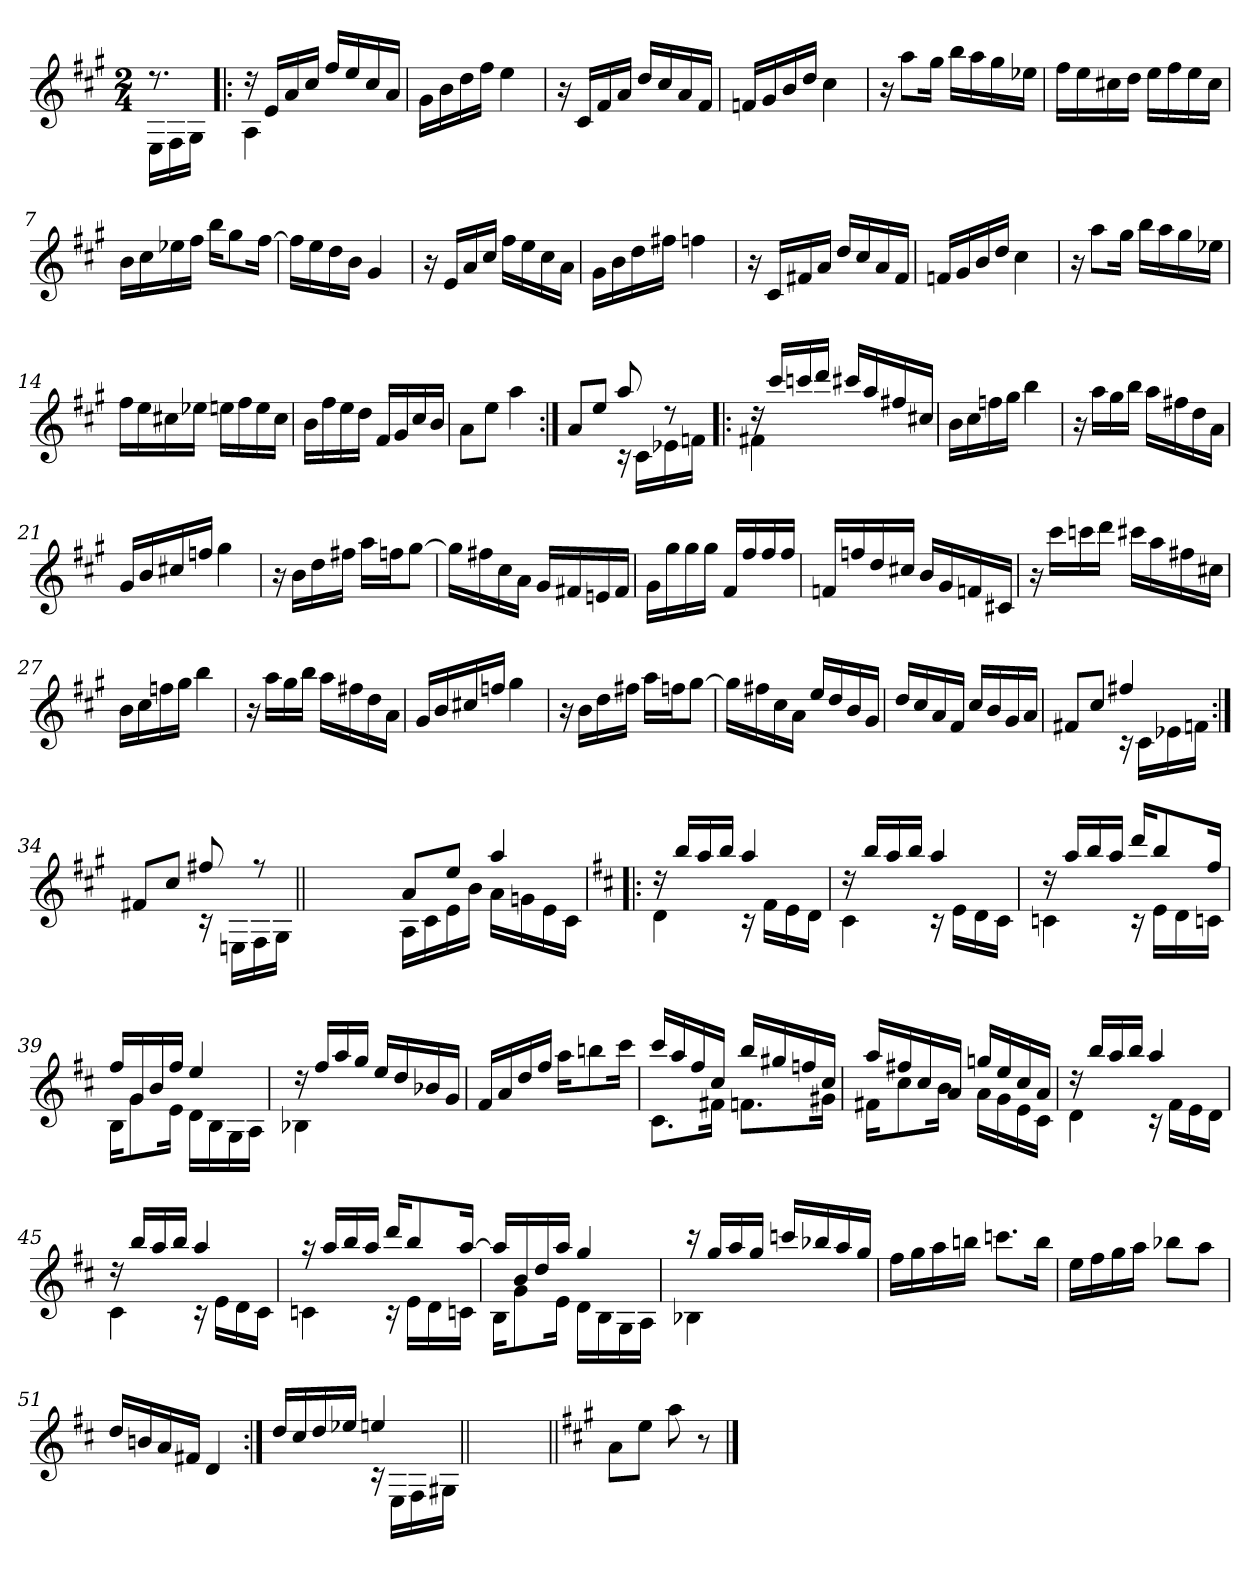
**kern
*part1
*staff1
*clefG2
*k[f#c#g#]
*A:
*M2/4
=
*^
8.rdd	16E\LL
.	16F#\
.	16G#\JJ
=1!|:	=1!|:
16rdd	4A\
16e/LL	.
16a/	.
16cc#/JJ	.
16ff#/LL	4ryy
16ee/	.
16cc#/	.
16a/JJ	.
*v	*v
=2
16g#\LL
16b\
16dd\
16ff#\JJ
4ee\
=3
16r
16c#/LL
16f#/
16a/JJ
16dd/LL
16cc#/
16a/
16f#/JJ
!!LO:LB:g=z
=4
16fn/LL
16g#/
16b/
16dd/JJ
4cc#\
=5
16r
8aa\L
16gg#\Jk
16bb\LL
16aa\
16gg#\
16ee-X\JJ
=6
16ff#\LL
16ee\
16cc#X\
16dd\JJ
16ee\LL
16ff#\
16ee\
16cc#\JJ
=7
16b\LL
16cc#\
16ee-X\
16ff#\JJ
16bb\KL
8gg#\
[>16ff#\Jk
!!LO:LB:g=z
=8
16ff#\LL]
16ee\
16dd\
16b\JJ
4g#/
=9
16r
16e/LL
16a/
16cc#/JJ
16ff#\LL
16ee\
16cc#\
16a\JJ
=10
16g#\LL
16b\
16dd\
16ff#X\JJ
4ffn\
=11
16r
16c#/LL
16f#X/
16a/JJ
16dd/LL
16cc#/
16a/
16f#/JJ
!!LO:LB:g=z
=12
16fn/LL
16g#/
16b/
16dd/JJ
4cc#\
=13
16r
8aa\L
16gg#\Jk
16bb\LL
16aa\
16gg#\
16ee-X\JJ
=14
16ff#\LL
16ee\
16cc#X\
16ee-X\JJ
16een\LL
16ff#\
16ee\
16cc#\JJ
=15
16b\LL
16ff#\
16ee\
16dd\JJ
16f#/LL
16g#/
16cc#/
16b/JJ
!!LO:LB:g=z
=16
8a\L
8ee\J
4aa\
=17:|!
*^
8a/L	4ryy
8ee/J	.
8aa/	16rc
.	16c#\LL
8rdd	16e-X\
.	16fn\JJ
=18!|:	=18!|:
16rdd	4f#X\
16ccc#/LL	.
16cccn/	.
16ddd/JJ	.
16ccc#X/LL	4ryy
16aa/	.
16ff#X/	.
16cc#X/JJ	.
*v	*v
=19
16b\LL
16cc#\
16ffn\
16gg#\JJ
4bb\
!!LO:LB:g=z
=20
16r
16aa\LL
16gg#\
16bb\JJ
16aa\LL
16ff#X\
16dd\
16a\JJ
=21
16g#/LL
16b/
16cc#X/
16ffn/JJ
4gg#\
=22
16r
16b\LL
16dd\
16ff#X\JJ
16aa\LL
16ffn\J
[>8gg#\J
=23
16gg#\LL]
16ff#X\
16cc#\
16a\JJ
16g#/LL
16f#X/
16en/
16f#/JJ
!!LO:LB:g=z
=24
16g#\LL
16gg#\
16gg#\
16gg#\JJ
16f#/LL
16ff#/
16ff#/
16ff#/JJ
=25
16fn/LL
16ffn/
16dd/
16cc#X/JJ
16b/LL
16g#/
16fn/
16c#X/JJ
=26
16r
16ccc#\LL
16cccn\
16ddd\JJ
16ccc#X\LL
16aa\
16ff#X\
16cc#X\JJ
=27
16b\LL
16cc#\
16ffn\
16gg#\JJ
4bb\
!!LO:LB:g=z
=28
16r
16aa\LL
16gg#\
16bb\JJ
16aa\LL
16ff#X\
16dd\
16a\JJ
=29
16g#/LL
16b/
16cc#X/
16ffn/JJ
4gg#\
=30
16r
16b\LL
16dd\
16ff#X\JJ
16aa\LL
16ffn\J
[>8gg#\J
=31
16gg#\LL]
16ff#X\
16cc#\
16a\JJ
16ee/LL
16dd/
16b/
16g#/JJ
!!LO:LB:g=z
=32
16dd/LL
16cc#/
16a/
16f#/JJ
16cc#/LL
16b/
16g#/
16a/JJ
=33
*^
8f#X/L	4ryy
8cc#/J	.
4ff#X/	16rc
.	16c#\LL
.	16e-X\
.	16fn\JJ
=34:|!	=34:|!
8f#X/L	4ryy
8cc#/J	.
8ff#X/	16rc
.	16En\LL
8rff	16F#\
.	16G#\JJ
*v	*v
=34X341||
2ryy
!!LO:PB:g=z
=35-
*^
8a/L	16A\LL
.	16c#\
8ee/J	16e\
.	16b\JJ
4aa/	16a\LL
.	16gn\
.	16e\
.	16c#\JJ
=36!|:	=36!|:
*k[f#c#]	*
*D:	*
16rdd	4d\
16bb/LL	.
16aa/	.
16bb/JJ	.
4aa/	16rc
.	16f#\LL
.	16e\
.	16d\JJ
=37	=37
16rdd	4c#\
16bb/LL	.
16aa/	.
16bb/JJ	.
4aa/	16rc
.	16e\LL
.	16d\
.	16c#\JJ
=38	=38
16rdd	4cn\
16aa/LL	.
16bb/	.
16aa/JJ	.
16ddd/KL	16rc
8bb/	16e\LL
.	16d\
16ff#/Jk	16cn\JJ
!!LO:LB:g=z	!!
=39	=39
16ff#/LL	16B\KL
16g/	8g\
16b/	.
16ff#/JJ	16e\Jk
4ee/	16d\LL
.	16B\
.	16G\
.	16A\JJ
=40	=40
16rdd	4B-X\
16ff#/LL	.
16aa/	.
16gg/JJ	.
16ee/LL	4ryy
16dd/	.
16b-X/	.
16g/JJ	.
*v	*v
=41
16f#/LL
16a/
16dd/
16ff#/JJ
16aa\KL
8bbn\
16ccc#\Jk
=42
*^
16ccc#/LL	8.c#\L
16aa/	.
16ff#/	.
16cc#/JJ	16f#X\Jk
16bb/LL	8.fn\L
16gg#X/	.
16ffn/	.
16cc#/JJ	16g#X\Jk
!!LO:LB:g=z	!!
=43	=43
16aa/LL	16f#X\KL
16ff#X/	8cc#\
16cc#/	.
16a/JJ	16b\Jk
16ggn/LL	16a\LL
16ee/	16g\
16cc#/	16e\
16a/JJ	16c#\JJ
=44	=44
16rdd	4d\
16bb/LL	.
16aa/	.
16bb/JJ	.
4aa/	16rc
.	16f#\LL
.	16e\
.	16d\JJ
=45	=45
16rdd	4c#\
16bb/LL	.
16aa/	.
16bb/JJ	.
4aa/	16rc
.	16e\LL
.	16d\
.	16c#\JJ
=46	=46
16raa	4cn\
16aa/LL	.
16bb/	.
16aa/JJ	.
16ddd/KL	16rc
8bb/	16e\LL
.	16d\
[>16aa/Jk	16cn\JJ
!!LO:LB:g=z	!!
=47	=47
16aa/LL]	16B\KL
16b/	8g\
16dd/	.
16aa/JJ	16e\Jk
4gg/	16d\LL
.	16B\
.	16G\
.	16A\JJ
=48	=48
16rbb	4B-X\
16gg/LL	.
16aa/	.
16gg/JJ	.
16cccn/LL	4ryy
16bb-X/	.
16aa/	.
16gg/JJ	.
*v	*v
=49
16ff#\LL
16gg\
16aa\
16bbn\JJ
8.cccn\L
16bb\Jk
=50
16ee\LL
16ff#\
16gg\
16aa\JJ
8bb-X\L
8aa\J
!!LO:LB:g=z
=51
16dd/LL
16bn/
16a/
16f#X/JJ
4d/
=52:|!
*^
16dd/LL	4ryy
16cc#/	.
16dd/	.
16ee-X/JJ	.
4een/	16rc
.	16E\LL
.	16F#\
.	16G#X\JJ
*v	*v
=53||
2ryy
=54||
*k[f#c#g#]
*A:
8a\L
8ee\J
8aa\
8r
==
*-
